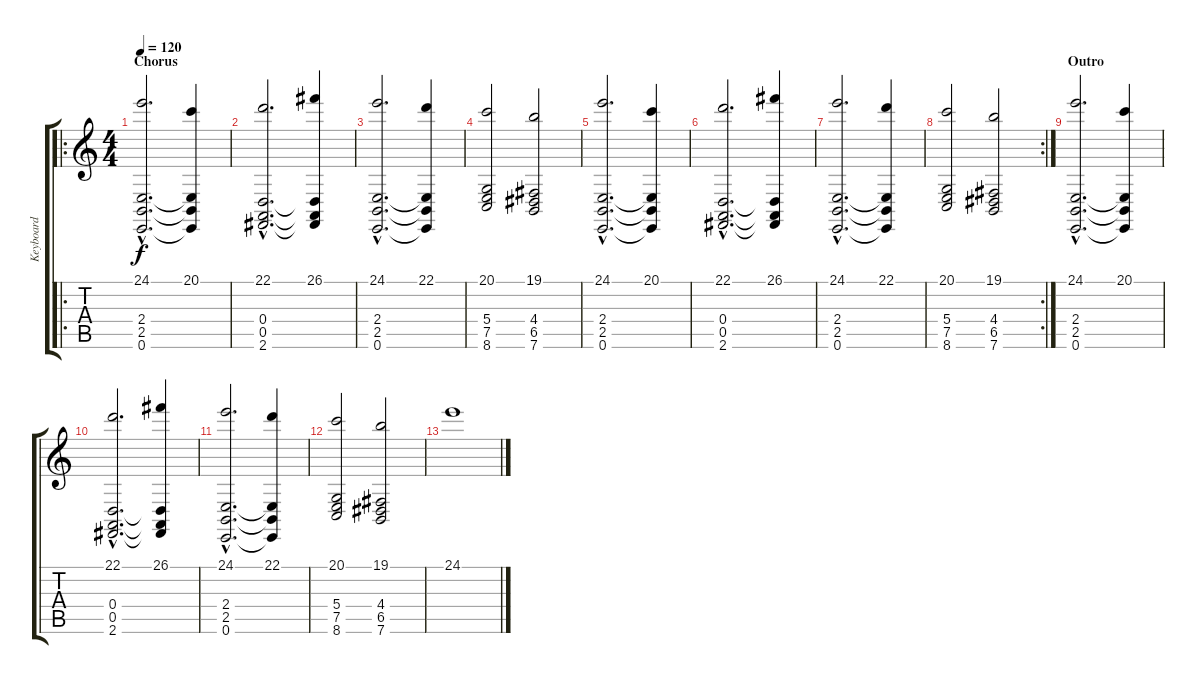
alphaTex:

\track ("Keyboard" "Keyboard") {instrument acousticgrandpiano}
\staff {score tabs}
\tuning (E4 B3 G3 D3 A2 E2) {hide}
\ro
\ts (4 4)
\section ("" "Chorus")
\tempo 120
\clef g2
\ks c
(24.1{hac} 2.4{hac} 2.5{hac} 0.6{hac}).2{d dy f volume 10 instrument stringensemble1} (20.1 2.4{t} 2.5{t} 0.6{t}).4 |
(22.1{hac} 0.4{hac} 0.5{hac} 2.6{hac}).2{d} (26.1 0.4{t} 0.5{t} 2.6{t}).4 |
(24.1{hac} 2.4{hac} 2.5{hac} 0.6{hac}).2{d} (22.1 2.4{t} 2.5{t} 0.6{t}).4 |
(20.1 5.4 7.5 8.6).2 (19.1 4.4 6.5 7.6).2 |
(24.1{hac} 2.4{hac} 2.5{hac} 0.6{hac}).2{d} (20.1 2.4{t} 2.5{t} 0.6{t}).4 |
(22.1{hac} 0.4{hac} 0.5{hac} 2.6{hac}).2{d} (26.1 0.4{t} 0.5{t} 2.6{t}).4 |
(24.1{hac} 2.4{hac} 2.5{hac} 0.6{hac}).2{d} (22.1 2.4{t} 2.5{t} 0.6{t}).4 |
\rc 2
(20.1 5.4 7.5 8.6).2 (19.1 4.4 6.5 7.6).2 |
\section ("" "Outro")
(24.1{hac} 2.4{hac} 2.5{hac} 0.6{hac}).2{d volume 10 instrument stringensemble1} (20.1 2.4{t} 2.5{t} 0.6{t}).4 |
(22.1{hac} 0.4{hac} 0.5{hac} 2.6{hac}).2{d} (26.1 0.4{t} 0.5{t} 2.6{t}).4 |
(24.1{hac} 2.4{hac} 2.5{hac} 0.6{hac}).2{d} (22.1 2.4{t} 2.5{t} 0.6{t}).4 |
(20.1 5.4 7.5 8.6).2 (19.1 4.4 6.5 7.6).2 |
24.1.1
